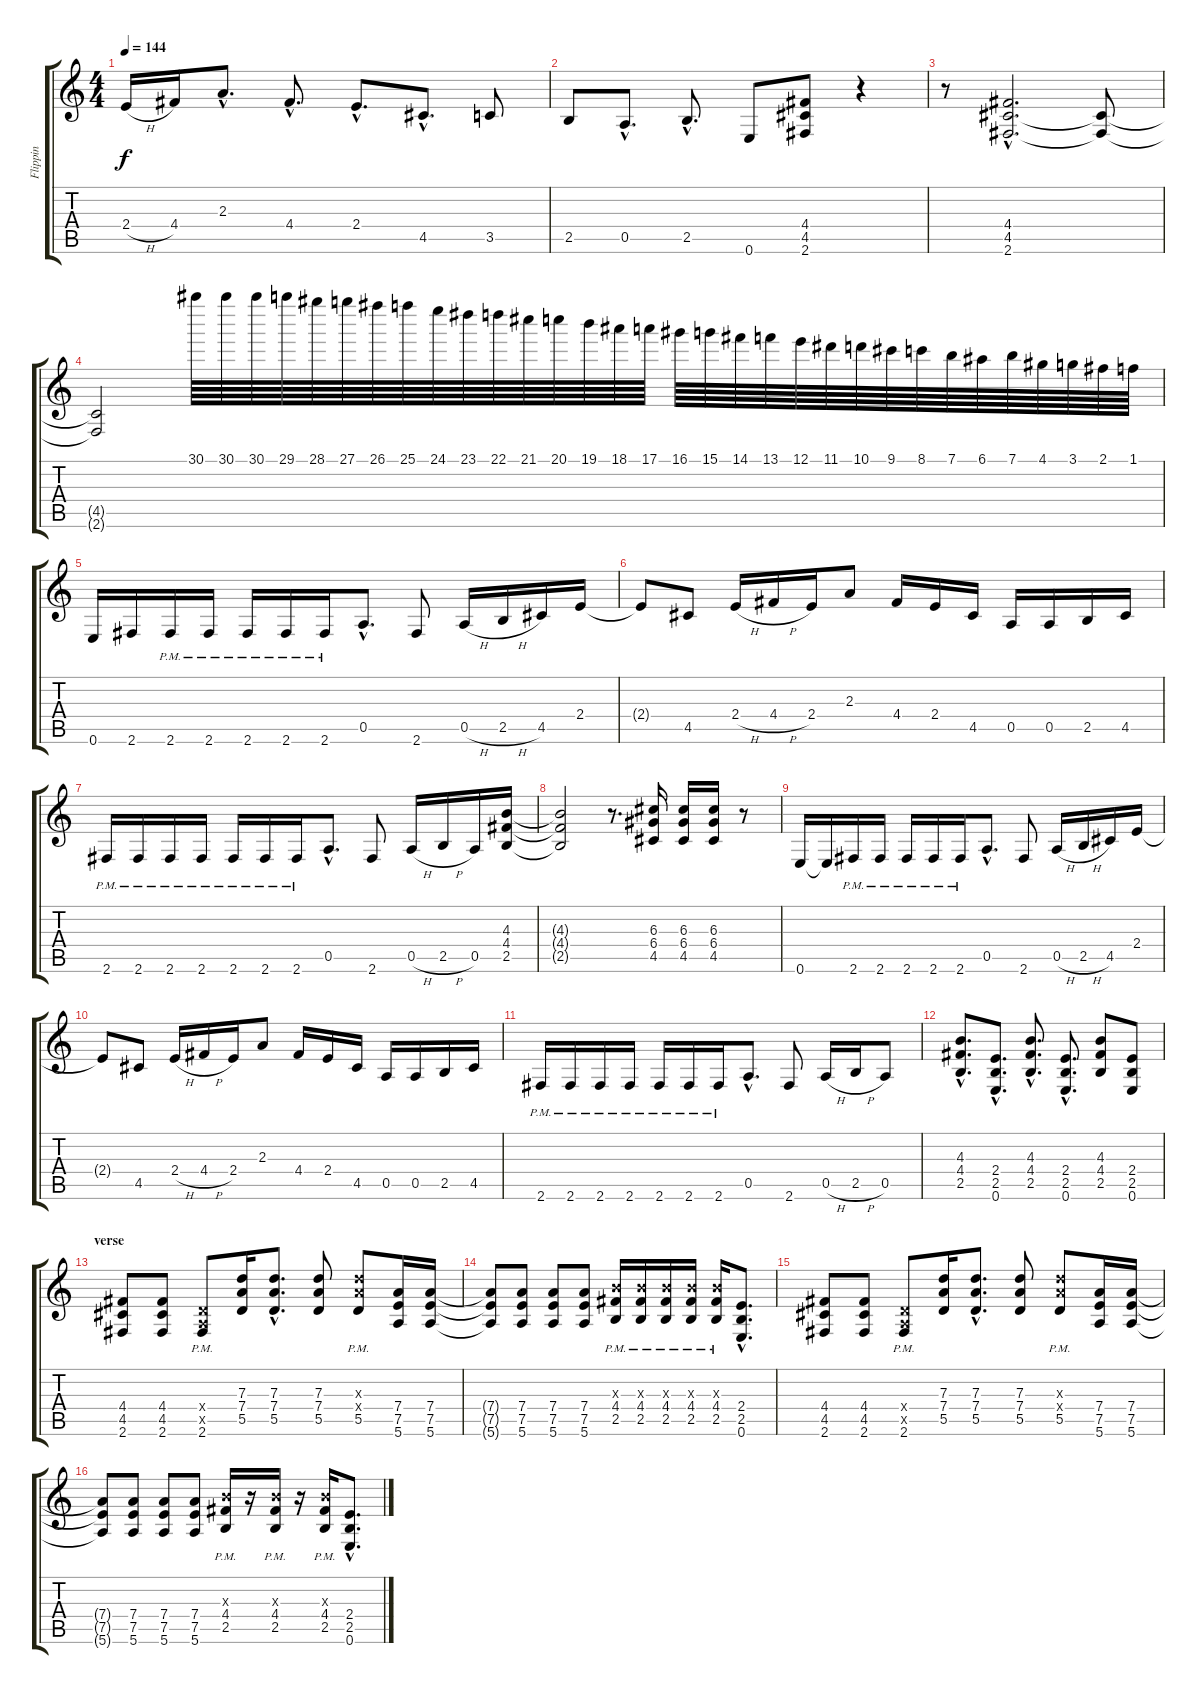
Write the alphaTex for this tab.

\track ("Flippin" "Flippin") {instrument distortionguitar}
\staff {score tabs}
\tuning (E4 B3 G3 D3 A2 E2) {hide}
\ts (4 4)
\tempo 144
\clef g2
\ks c
2.4{h}.16{dy f instrument distortionguitar} 4.4.16 2.3{hac}.8{d} 4.4{hac}.8{d} 2.4{hac}.8{d} 4.5{hac}.8{d} 3.5.8 |
2.5.8 0.5{hac}.8{d} 2.5{hac}.8{d} 0.6.8 (4.4 4.5 2.6).8 r.4 |
r.8 (4.4{hac} 4.5{hac} 2.6{hac}).2{d} (4.5{t} 2.6{t}).8 |
(4.5{t} 2.6{t}).2 30.1.64 30.1.64 30.1.64 29.1.64 28.1.64 27.1.64 26.1.64 25.1.64 24.1.64 23.1.64 22.1.64 21.1.64 20.1.64 19.1.64 18.1.64 17.1.64 16.1.64 15.1.64 14.1.64 13.1.64 12.1.64 11.1.64 10.1.64 9.1.64 8.1.64 7.1.64 6.1.64 7.1.64 4.1.64 3.1.64 2.1.64 1.1.64 |
0.6.16 2.6.16 2.6{pm}.16 2.6{pm}.16 2.6{pm}.16 2.6{pm}.16 2.6{pm}.16 0.5{hac}.8{d} 2.6.8 0.5{h}.16 2.5{h}.16 4.5.16 2.4.16 |
2.4{t}.8 4.5.8 2.4{h}.16 4.4{h}.16 2.4.16 2.3.8 4.4.16 2.4.16 4.5.16 0.5.16 0.5.16 2.5.16 4.5.16 |
2.6{pm}.16 2.6{pm}.16 2.6{pm}.16 2.6{pm}.16 2.6{pm}.16 2.6{pm}.16 2.6{pm}.16 0.5{hac}.8{d} 2.6.8 0.5{h}.16 2.5{h}.16 0.5.16 (4.3 4.4 2.5).16 |
(4.3{t} 4.4{t} 2.5{t}).2 r.8{d} (6.3 6.4 4.5).16 (6.3 6.4 4.5).16 (6.3 6.4 4.5).16 r.8 |
0.6.16 0.6{t}.16 2.6{pm}.16 2.6{pm}.16 2.6{pm}.16 2.6{pm}.16 2.6{pm}.16 0.5{hac}.8{d} 2.6.8 0.5{h}.16 2.5{h}.16 4.5.16 2.4.16 |
2.4{t}.8 4.5.8 2.4{h}.16 4.4{h}.16 2.4.16 2.3.8 4.4.16 2.4.16 4.5.16 0.5.16 0.5.16 2.5.16 4.5.16 |
2.6{pm}.16 2.6{pm}.16 2.6{pm}.16 2.6{pm}.16 2.6{pm}.16 2.6{pm}.16 2.6{pm}.16 0.5{hac}.8{d} 2.6.8 0.5{h}.16 2.5{h}.16 0.5.8 |
(4.3{hac} 4.4{hac} 2.5{hac}).8{d} (2.4{hac} 2.5{hac} 0.6{hac}).8{d} (4.3{hac} 4.4{hac} 2.5{hac}).8{d} (2.4{hac} 2.5{hac} 0.6{hac}).8{d} (4.3 4.4 2.5).8 (2.4 2.5 0.6).8 |
\section ("" "verse")
(4.4 4.5 2.6).8 (4.4 4.5 2.6).8 (0.4{x} 0.5{x} 2.6{pm}).8 (7.3 7.4 5.5).16 (7.3{hac} 7.4{hac} 5.5{hac}).8{d} (7.3 7.4 5.5).8 (7.3{x} 7.4{x} 5.5{pm}).8 (7.4 7.5 5.6).16 (7.4 7.5 5.6).16 |
(7.4{t} 7.5{t} 5.6{t}).8 (7.4 7.5 5.6).8 (7.4 7.5 5.6).8 (7.4 7.5 5.6).8 (4.3{x} 4.4{pm} 2.5{pm}).16 (4.3{x} 4.4{pm} 2.5{pm}).16 (4.3{x} 4.4{pm} 2.5{pm}).16 (4.3{x} 4.4{pm} 2.5{pm}).16 (4.3{x} 4.4{pm} 2.5{pm}).16 (2.4{hac} 2.5{hac} 0.6{hac}).8{d} |
(4.4 4.5 2.6).8 (4.4 4.5 2.6).8 (0.4{x} 0.5{x} 2.6{pm}).8 (7.3 7.4 5.5).16 (7.3{hac} 7.4{hac} 5.5{hac}).8{d} (7.3 7.4 5.5).8 (7.3{x} 7.4{x} 5.5{pm}).8 (7.4 7.5 5.6).16 (7.4 7.5 5.6).16 |
(7.4{t} 7.5{t} 5.6{t}).8 (7.4 7.5 5.6).8 (7.4 7.5 5.6).8 (7.4 7.5 5.6).8 (4.3{x} 4.4{pm} 2.5{pm}).16 r.16 (4.3{x} 4.4{pm} 2.5{pm}).16 r.16 (4.3{x} 4.4{pm} 2.5{pm}).16 (2.4{hac} 2.5{hac} 0.6{hac}).8{d}
